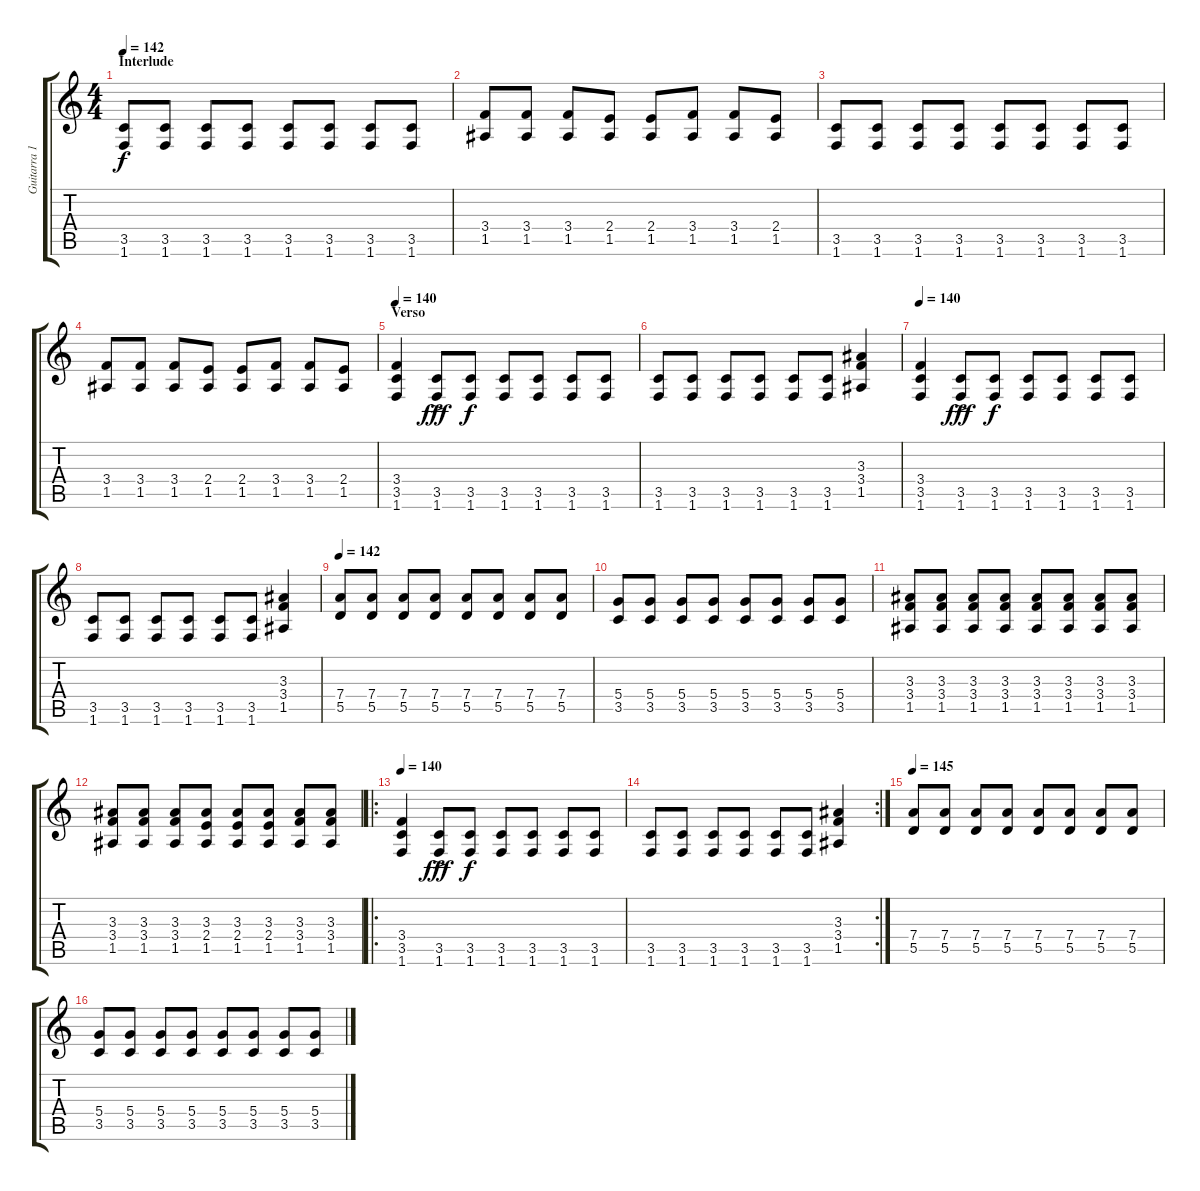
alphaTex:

\track ("Guitarra 1" "Guitarra 1") {instrument distortionguitar}
\staff {score tabs}
\tuning (E4 B3 G3 D3 A2 E2) {hide}
\ts (4 4)
\section ("" "Interlude")
\tempo 142
\clef g2
\ks c
(3.5 1.6).8{dy f} (3.5 1.6).8 (3.5 1.6).8 (3.5 1.6).8 (3.5 1.6).8 (3.5 1.6).8 (3.5 1.6).8 (3.5 1.6).8 |
(3.4 1.5).8 (3.4 1.5).8 (3.4 1.5).8 (2.4 1.5).8 (2.4 1.5).8 (3.4 1.5).8 (3.4 1.5).8 (2.4 1.5).8 |
(3.5 1.6).8 (3.5 1.6).8 (3.5 1.6).8 (3.5 1.6).8 (3.5 1.6).8 (3.5 1.6).8 (3.5 1.6).8 (3.5 1.6).8 |
(3.4 1.5).8 (3.4 1.5).8 (3.4 1.5).8 (2.4 1.5).8 (2.4 1.5).8 (3.4 1.5).8 (3.4 1.5).8 (2.4 1.5).8 |
\section ("" "Verso")
\tempo 140
(3.4 3.5 1.6).4 (3.5{ac} 1.6{ac}).8{dy fff} (3.5 1.6).8{dy f} (3.5 1.6).8 (3.5 1.6).8 (3.5 1.6).8 (3.5 1.6).8 |
(3.5 1.6).8 (3.5 1.6).8 (3.5 1.6).8 (3.5 1.6).8 (3.5 1.6).8 (3.5 1.6).8 (3.3 3.4 1.5).4 |
\tempo 140
(3.4 3.5 1.6).4 (3.5{ac} 1.6{ac}).8{dy fff} (3.5 1.6).8{dy f} (3.5 1.6).8 (3.5 1.6).8 (3.5 1.6).8 (3.5 1.6).8 |
(3.5 1.6).8 (3.5 1.6).8 (3.5 1.6).8 (3.5 1.6).8 (3.5 1.6).8 (3.5 1.6).8 (3.3 3.4 1.5).4 |
\tempo 145
\tempo 142
(7.4 5.5).8 (7.4 5.5).8 (7.4 5.5).8 (7.4 5.5).8 (7.4 5.5).8 (7.4 5.5).8 (7.4 5.5).8 (7.4 5.5).8 |
(5.4 3.5).8 (5.4 3.5).8 (5.4 3.5).8 (5.4 3.5).8 (5.4 3.5).8 (5.4 3.5).8 (5.4 3.5).8 (5.4 3.5).8 |
(3.3 3.4 1.5).8 (3.3 3.4 1.5).8 (3.3 3.4 1.5).8 (3.3 3.4 1.5).8 (3.3 3.4 1.5).8 (3.3 3.4 1.5).8 (3.3 3.4 1.5).8 (3.3 3.4 1.5).8 |
(3.3 3.4 1.5).8 (3.3 3.4 1.5).8 (3.3 3.4 1.5).8 (3.3 2.4 1.5).8 (3.3 2.4 1.5).8 (3.3 2.4 1.5).8 (3.3 3.4 1.5).8 (3.3 3.4 1.5).8 |
\ro
\tempo 140
(3.4 3.5 1.6).4 (3.5{ac} 1.6{ac}).8{dy fff} (3.5 1.6).8{dy f} (3.5 1.6).8 (3.5 1.6).8 (3.5 1.6).8 (3.5 1.6).8 |
\rc 2
(3.5 1.6).8 (3.5 1.6).8 (3.5 1.6).8 (3.5 1.6).8 (3.5 1.6).8 (3.5 1.6).8 (3.3 3.4 1.5).4 |
\tempo 145
(7.4 5.5).8 (7.4 5.5).8 (7.4 5.5).8 (7.4 5.5).8 (7.4 5.5).8 (7.4 5.5).8 (7.4 5.5).8 (7.4 5.5).8 |
(5.4 3.5).8 (5.4 3.5).8 (5.4 3.5).8 (5.4 3.5).8 (5.4 3.5).8 (5.4 3.5).8 (5.4 3.5).8 (5.4 3.5).8
